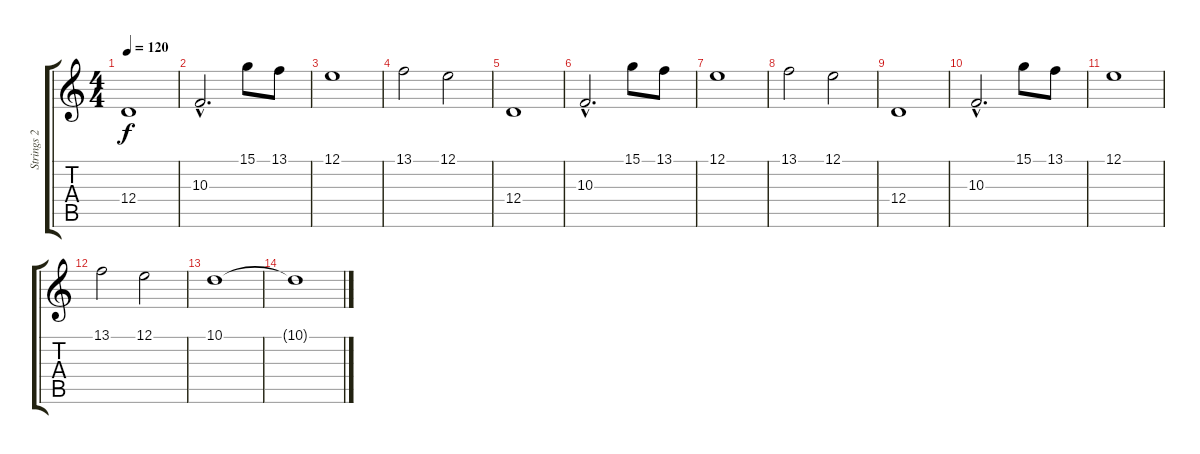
\track ("Strings 2" "Strings 2") {instrument stringensemble1}
\staff {score tabs}
\tuning (E4 B3 G3 D3 A2 E2) {hide}
\ts (4 4)
\tempo 120
\clef g2
\ks c
12.4.1{dy f} |
10.3{hac}.2{d} 15.1.8 13.1.8 |
12.1.1 |
13.1.2 12.1.2 |
12.4.1 |
10.3{hac}.2{d} 15.1.8 13.1.8 |
12.1.1 |
13.1.2 12.1.2 |
12.4.1 |
10.3{hac}.2{d} 15.1.8 13.1.8 |
12.1.1 |
13.1.2 12.1.2 |
10.1.1{volume 0} |
10.1{t}.1
